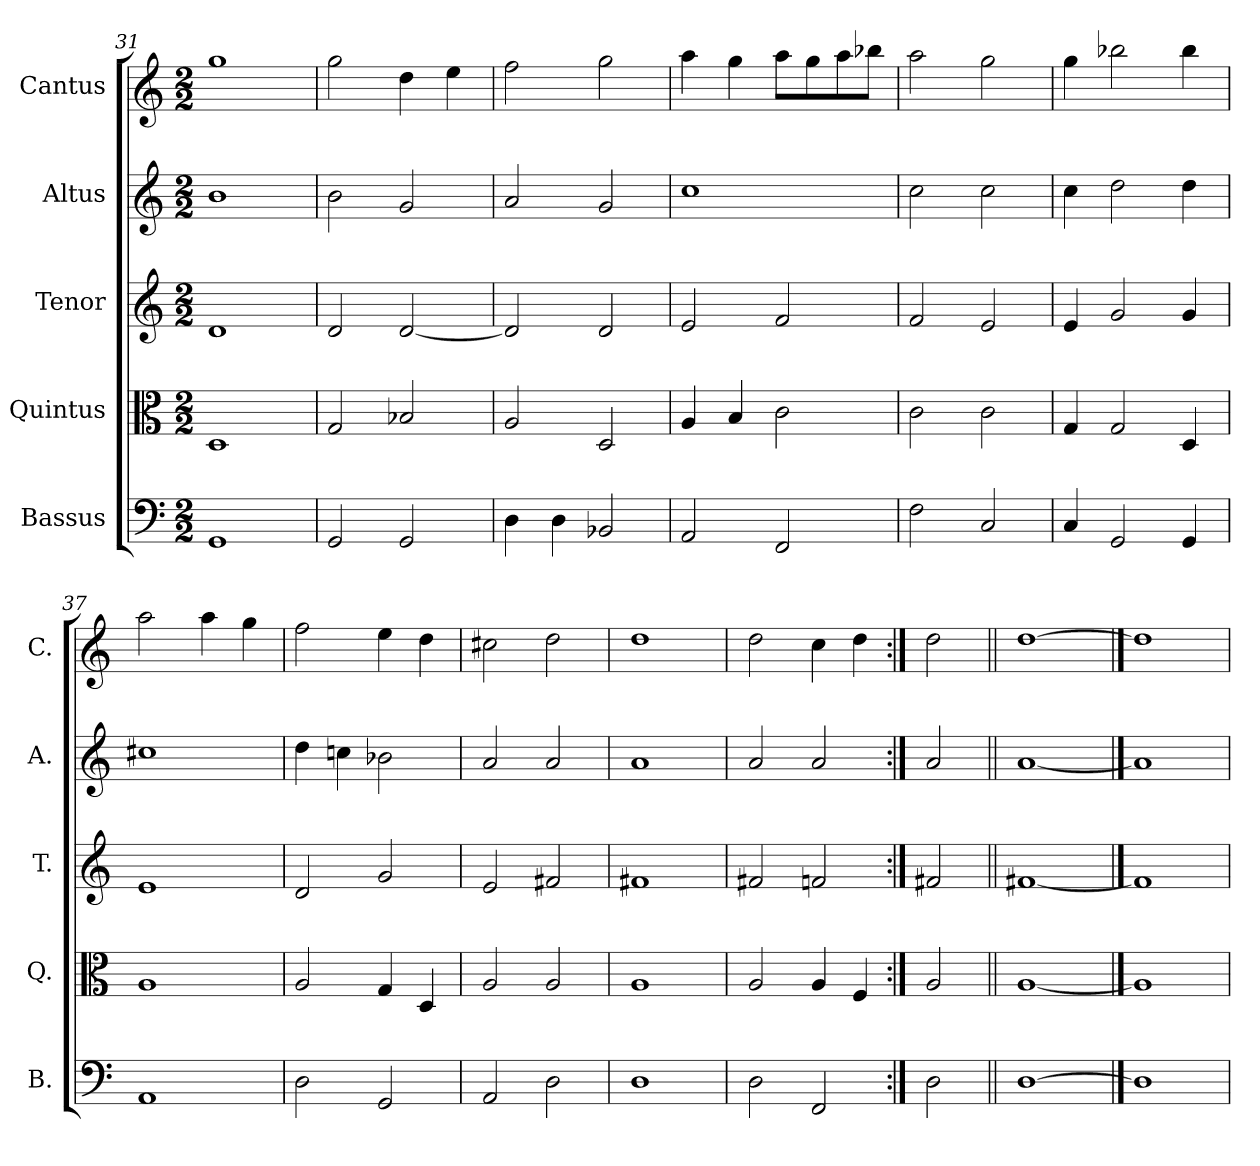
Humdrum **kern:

**kern	**kern	**kern	**kern	**kern
*part5	*part4	*part3	*part2	*part1
*staff5	*staff4	*staff3	*staff2	*staff1
*I"Bassus	*I"Quintus	*I"Tenor	*I"Altus	*I"Cantus
*I'B.	*I'Q.	*I'T.	*I'A.	*I'C.
*clefF4	*clefC3	*clefG2	*clefG2	*clefG2
*k[]	*k[]	*k[]	*k[]	*k[]
*C:	*C:	*C:	*C:	*C:
*M2/2	*M2/2	*M2/2	*M2/2	*M2/2
=31	=31	=31	=31	=31
1GG/	1D/	1d/	1b\	1gg\
=32	=32	=32	=32	=32
2GG/	2G/	2d/	2b\	2gg\
2GG/	2B-X/	[2d/	2g/	4dd\
.	.	.	.	4ee\
=33	=33	=33	=33	=33
4D\	2A/	2d/]	2a/	2ff\
4D\	.	.	.	.
2BB-X/	2D/	2d/	2g/	2gg\
=34	=34	=34	=34	=34
2AA/	4A/	2e/	1cc\	4aa\
.	4B/	.	.	4gg\
2FF/	2c\	2f/	.	8aa\L
.	.	.	.	8gg\
.	.	.	.	8aa\
.	.	.	.	8bb-X\J
=35	=35	=35	=35	=35
2F\	2c\	2f/	2cc\	2aa\
2C/	2c\	2e/	2cc\	2gg\
=36	=36	=36	=36	=36
4C/	4G/	4e/	4cc\	4gg\
2GG/	2G/	2g/	2dd\	2bb-X\
4GG/	4D/	4g/	4dd\	4bb-\
=37	=37	=37	=37	=37
1AA/	1A/	1e/	1cc#X\	2aa\
.	.	.	.	4aa\
.	.	.	.	4gg\
=38	=38	=38	=38	=38
2D\	2A/	2d/	4dd\	2ff\
.	.	.	4ccn\	.
2GG/	4G/	2g/	2b-X\	4ee\
.	4D/	.	.	4dd\
=39	=39	=39	=39	=39
2AA/	2A/	2e/	2a/	2cc#X\
2D\	2A/	2f#X/	2a/	2dd\
=40	=40	=40	=40	=40
1D\	1A/	1f#X/	1a/	1dd\
=41	=41	=41	=41	=41
2D\	2A/	2f#X/	2a/	2dd\
2FF/	4A/	2fn/	2a/	4cc\
.	4F/	.	.	4dd\
=42:|!	=42:|!	=42:|!	=42:|!	=42:|!
2D\	2A/	2f#X/	2a/	2dd\
=43||	=43||	=43||	=43||	=43||
[1D\	[1A/	[1f#X/	[1a/	[1dd\
==44	==44	==44	==44	==44
1D\]	1A/]	1f#/]	1a/]	1dd\]
=	=	=	=	=
*-	*-	*-	*-	*-
